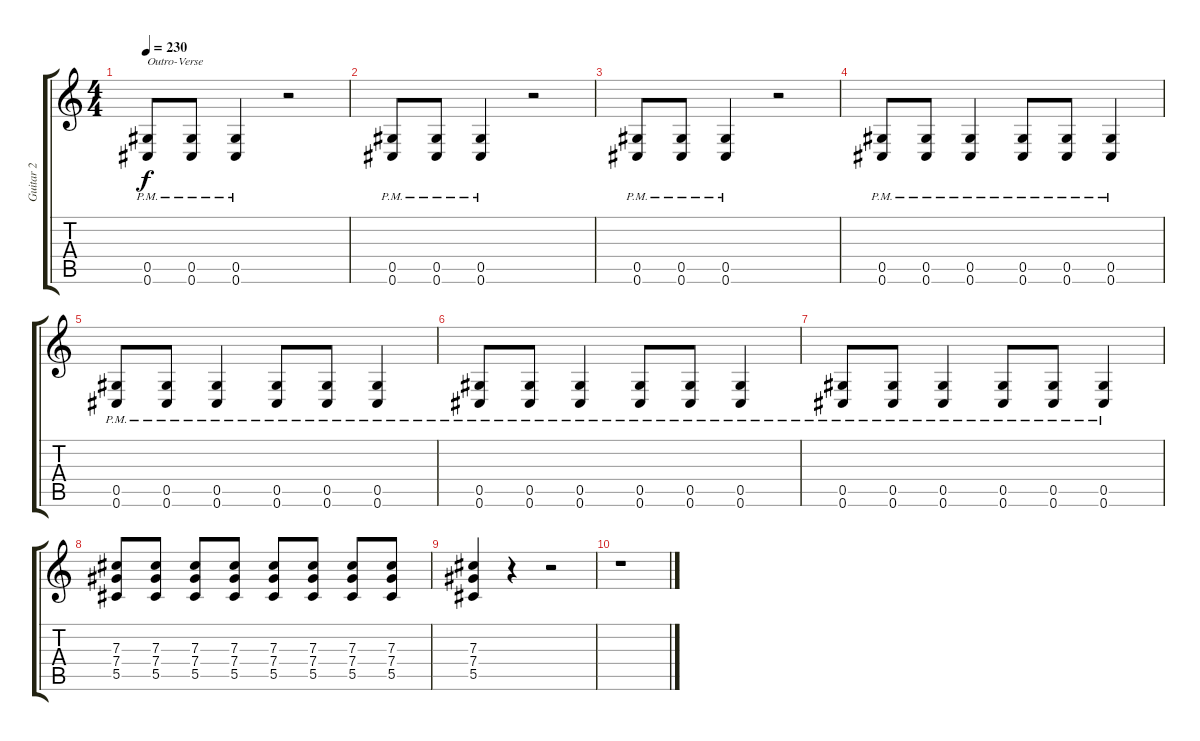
\track ("Guitar 2" "Guitar 2") {instrument distortionguitar}
\staff {score tabs}
\tuning (Eb4 Bb3 Gb3 Db3 Ab2 Db2) {hide}
\ts (4 4)
\tempo 230
\clef g2
\ks c
(0.5{pm} 0.6{pm}).8{txt "Outro-Verse" dy f} (0.5{pm} 0.6{pm}).8 (0.5{pm} 0.6{pm}).4 r.2 |
(0.5{pm} 0.6{pm}).8 (0.5{pm} 0.6{pm}).8 (0.5{pm} 0.6{pm}).4 r.2 |
(0.5{pm} 0.6{pm}).8 (0.5{pm} 0.6{pm}).8 (0.5{pm} 0.6{pm}).4 r.2 |
(0.5{pm} 0.6{pm}).8 (0.5{pm} 0.6{pm}).8 (0.5{pm} 0.6{pm}).4 (0.5{pm} 0.6{pm}).8 (0.5{pm} 0.6{pm}).8 (0.5{pm} 0.6{pm}).4 |
(0.5{pm} 0.6{pm}).8 (0.5{pm} 0.6{pm}).8 (0.5{pm} 0.6{pm}).4 (0.5{pm} 0.6{pm}).8 (0.5{pm} 0.6{pm}).8 (0.5{pm} 0.6{pm}).4 |
(0.5{pm} 0.6{pm}).8 (0.5{pm} 0.6{pm}).8 (0.5{pm} 0.6{pm}).4 (0.5{pm} 0.6{pm}).8 (0.5{pm} 0.6{pm}).8 (0.5{pm} 0.6{pm}).4 |
(0.5{pm} 0.6{pm}).8 (0.5{pm} 0.6{pm}).8 (0.5{pm} 0.6{pm}).4 (0.5{pm} 0.6{pm}).8 (0.5{pm} 0.6{pm}).8 (0.5{pm} 0.6{pm}).4 |
(7.3 7.4 5.5).8 (7.3 7.4 5.5).8 (7.3 7.4 5.5).8 (7.3 7.4 5.5).8 (7.3 7.4 5.5).8 (7.3 7.4 5.5).8 (7.3 7.4 5.5).8 (7.3 7.4 5.5).8 |
(7.3 7.4 5.5).4 r.4 r.2 |
r.1
